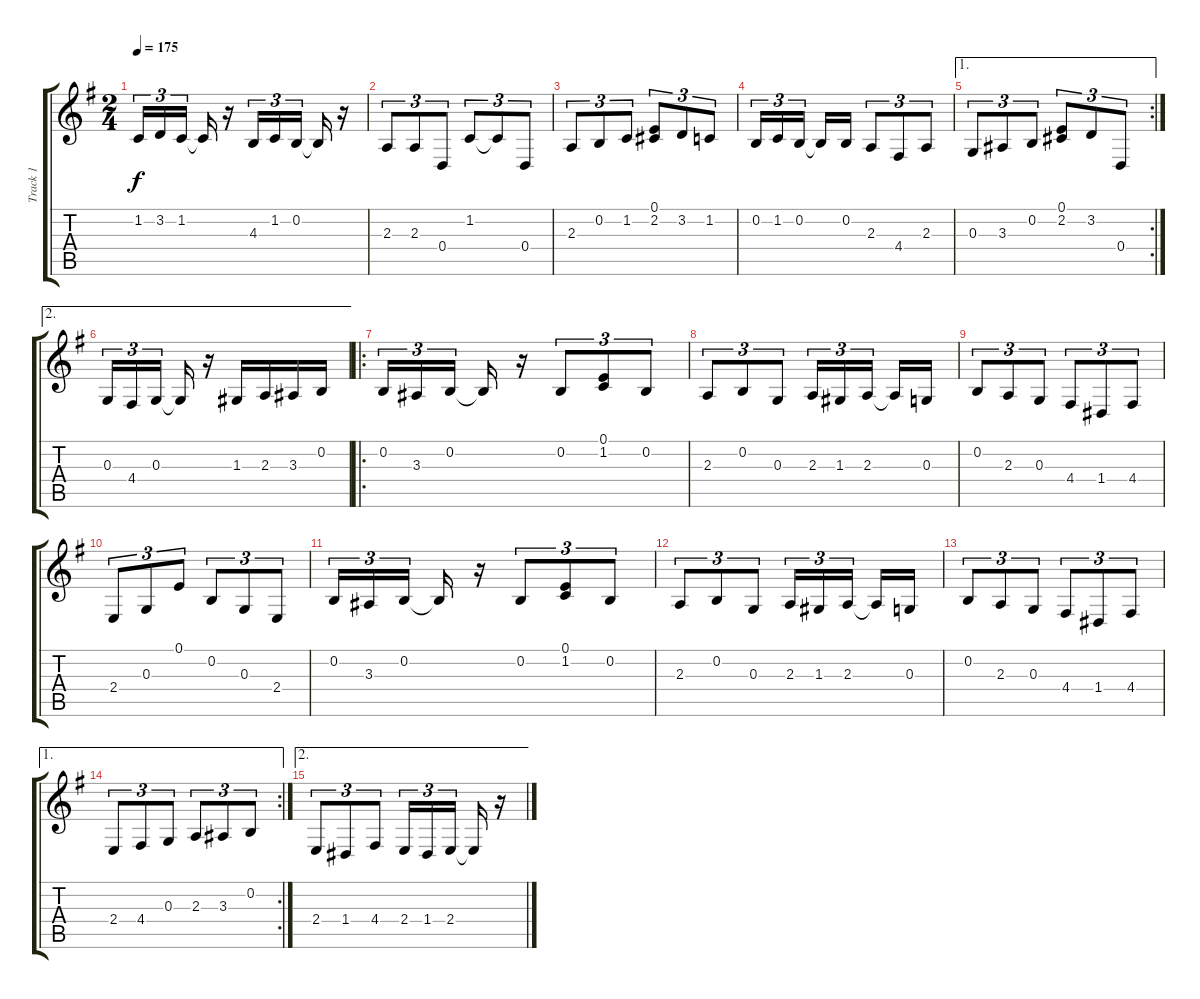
\track ("Track 1" "Track 1") {instrument tangoaccordion}
\staff {score tabs}
\tuning (E4 B3 G3 D3 A2 E2) {hide}
\ts (2 4)
\tempo 175
\clef g2
\ks g
1.2.16{tu (3 2) dy f} 3.2.16{tu (3 2)} 1.2.16{tu (3 2) beam splitsecondary} 1.2{t}.16 r.16 4.3.16{tu (3 2)} 1.2.16{tu (3 2)} 0.2.16{tu (3 2) beam splitsecondary} 0.2{t}.16 r.16 |
2.3.8{tu (3 2)} 2.3.8{tu (3 2)} 0.4.8{tu (3 2)} 1.2.8{tu (3 2)} 1.2{t}.8{tu (3 2)} 0.4.8{tu (3 2)} |
2.3.8{tu (3 2)} 0.2.8{tu (3 2)} 1.2.8{tu (3 2)} (0.1 2.2).8{tu (3 2)} 3.2.8{tu (3 2)} 1.2.8{tu (3 2)} |
0.2.16{tu (3 2)} 1.2.16{tu (3 2)} 0.2.16{tu (3 2) beam splitsecondary} 0.2{t}.16 0.2.16 2.3.8{tu (3 2)} 4.4.8{tu (3 2)} 2.3.8{tu (3 2)} |
\ae 1
\rc 2
0.3.8{tu (3 2)} 3.3.8{tu (3 2)} 0.2.8{tu (3 2)} (0.1 2.2).8{tu (3 2)} 3.2.8{tu (3 2)} 0.4.8{tu (3 2)} |
\ae 2
0.3.16{tu (3 2)} 4.4.16{tu (3 2)} 0.3.16{tu (3 2) beam splitsecondary} 0.3{t}.16 r.16 1.3.16 2.3.16 3.3.16 0.2.16 |
\ro
0.2.16{tu (3 2)} 3.3.16{tu (3 2)} 0.2.16{tu (3 2) beam splitsecondary} 0.2{t}.16 r.16 0.2.8{tu (3 2)} (0.1 1.2).8{tu (3 2)} 0.2.8{tu (3 2)} |
2.3.8{tu (3 2)} 0.2.8{tu (3 2)} 0.3.8{tu (3 2)} 2.3.16{tu (3 2)} 1.3.16{tu (3 2)} 2.3.16{tu (3 2) beam splitsecondary} 2.3{t}.16 0.3.16 |
0.2.8{tu (3 2)} 2.3.8{tu (3 2)} 0.3.8{tu (3 2)} 4.4.8{tu (3 2)} 1.4.8{tu (3 2)} 4.4.8{tu (3 2)} |
2.4.8{tu (3 2)} 0.3.8{tu (3 2)} 0.1.8{tu (3 2)} 0.2.8{tu (3 2)} 0.3.8{tu (3 2)} 2.4.8{tu (3 2)} |
0.2.16{tu (3 2)} 3.3.16{tu (3 2)} 0.2.16{tu (3 2) beam splitsecondary} 0.2{t}.16 r.16 0.2.8{tu (3 2)} (0.1 1.2).8{tu (3 2)} 0.2.8{tu (3 2)} |
2.3.8{tu (3 2)} 0.2.8{tu (3 2)} 0.3.8{tu (3 2)} 2.3.16{tu (3 2)} 1.3.16{tu (3 2)} 2.3.16{tu (3 2) beam splitsecondary} 2.3{t}.16 0.3.16 |
0.2.8{tu (3 2)} 2.3.8{tu (3 2)} 0.3.8{tu (3 2)} 4.4.8{tu (3 2)} 1.4.8{tu (3 2)} 4.4.8{tu (3 2)} |
\ae 1
\rc 2
2.4.8{tu (3 2)} 4.4.8{tu (3 2)} 0.3.8{tu (3 2)} 2.3.8{tu (3 2)} 3.3.8{tu (3 2)} 0.2.8{tu (3 2)} |
\ae 2
2.4.8{tu (3 2)} 1.4.8{tu (3 2)} 4.4.8{tu (3 2)} 2.4.16{tu (3 2)} 1.4.16{tu (3 2)} 2.4.16{tu (3 2) beam splitsecondary} 2.4{t}.16 r.16
